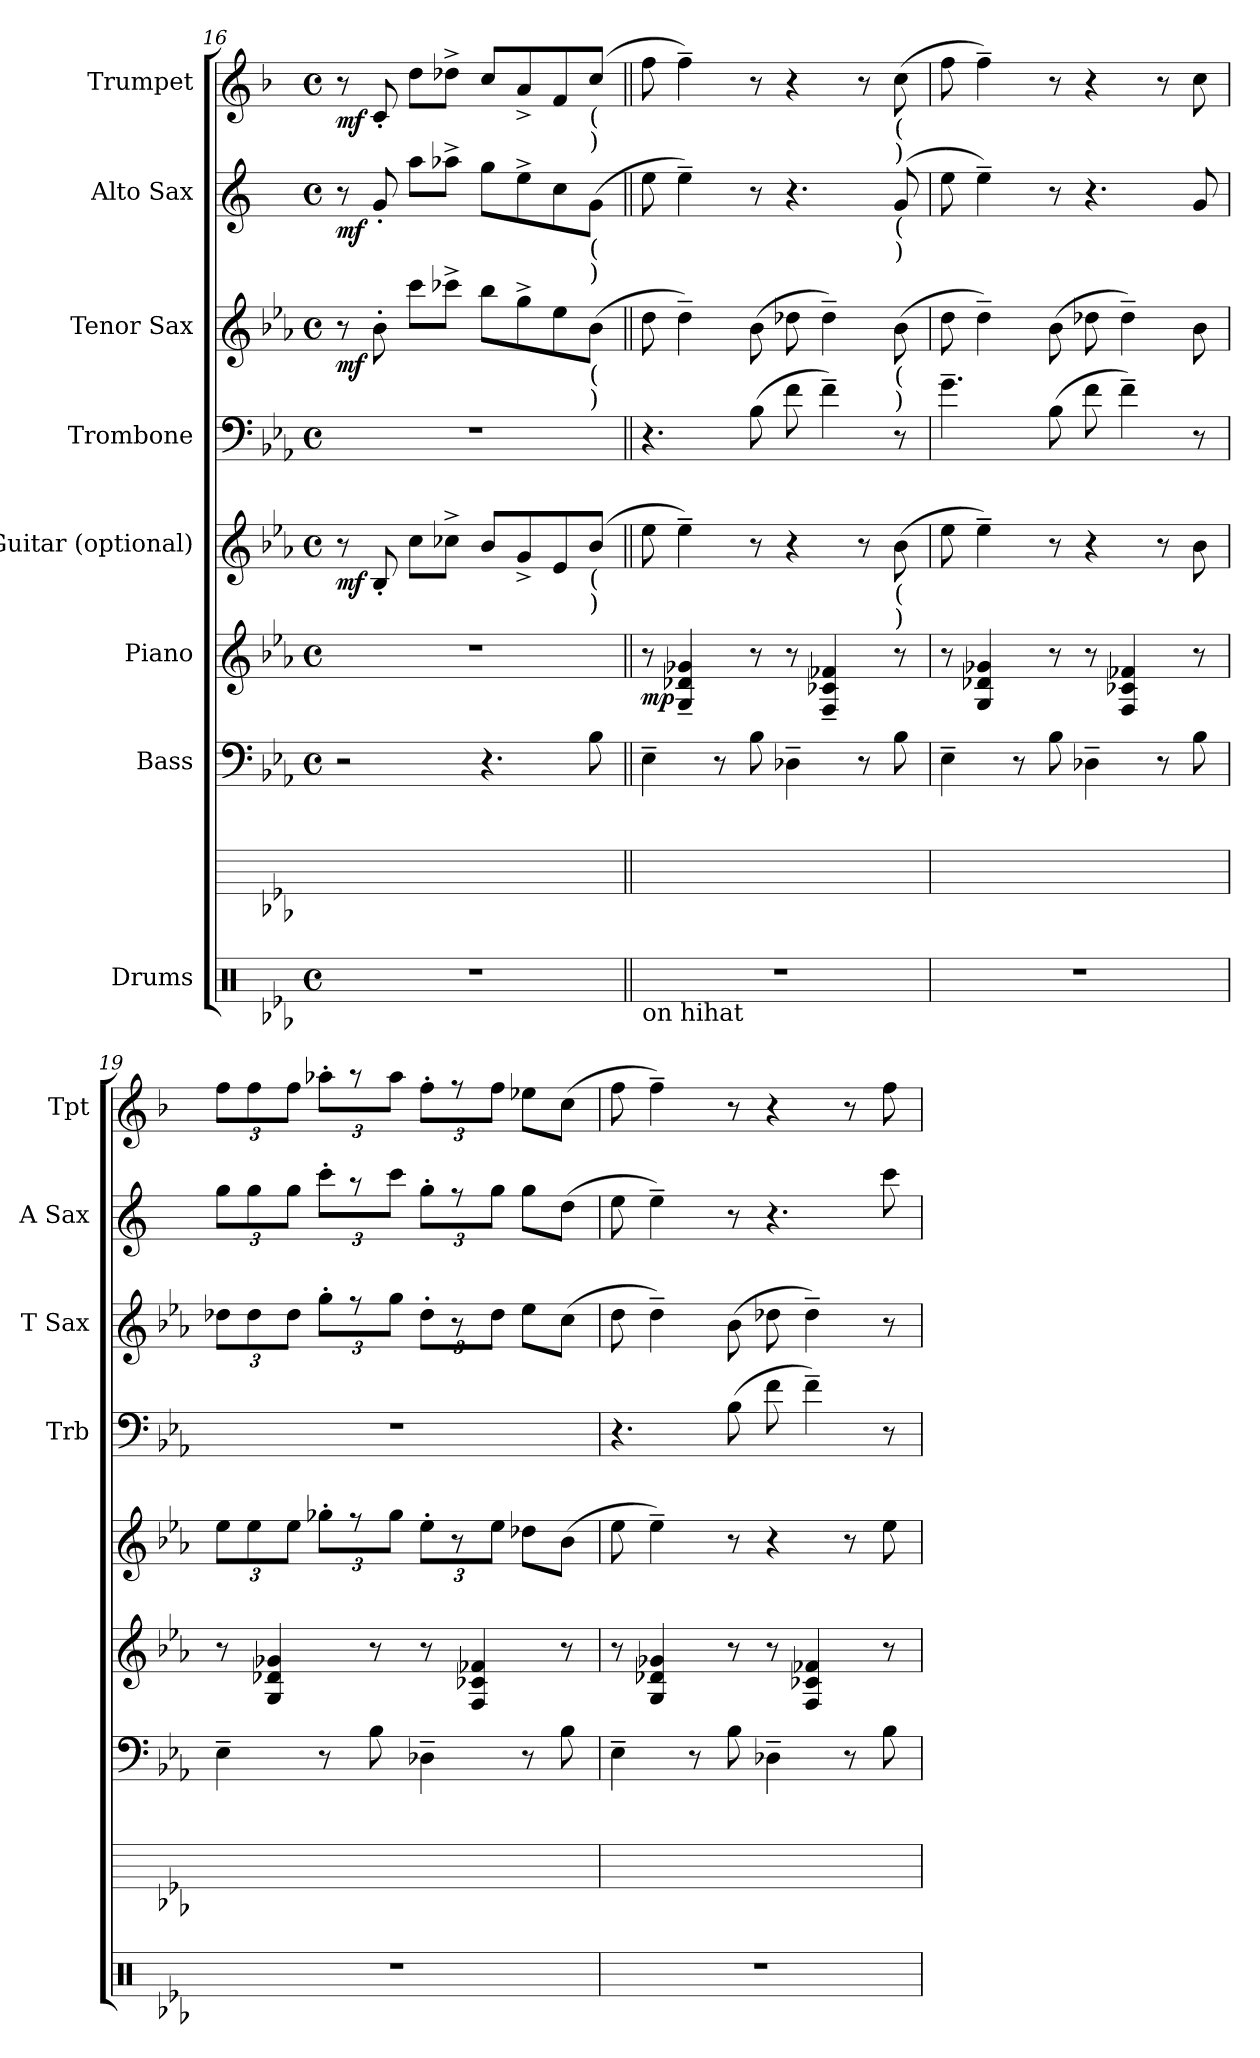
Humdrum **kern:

**kern	**kern	**kern	**kern	**dynam	**kern	**dynam	**kern	**kern	**dynam	**kern	**dynam	**kern	**dynam
*part9	*part8	*part7	*part6	*part6	*part5	*part5	*part4	*part3	*part3	*part2	*part2	*part1	*part1
*staff9	*staff8	*staff7	*staff6	*staff6	*staff5	*staff5	*staff4	*staff3	*staff3	*staff2	*staff2	*staff1	*staff1
*I"Drums	*	*I"Bass	*I"Piano	*	*I"Guitar (optional)	*	*I"Trombone	*I"Tenor Sax	*	*I"Alto Sax	*	*I"Trumpet	*
*	*	*	*	*	*	*	*I'Trb	*I'T Sax	*	*I'A Sax	*	*I'Tpt	*
*clefX	*	*clefF4	*clefG2	*	*clefG2	*	*clefF4	*clefG2	*	*clefG2	*	*clefG2	*
*	*	*ITrd7c12	*	*	*ITrd7c12	*	*	*ITrd8c14	*	*ITrd5c9	*	*ITrd1c2	*
*k[b-e-a-]	*k[b-e-a-]	*k[b-e-a-]	*k[b-e-a-]	*	*k[b-e-a-]	*	*k[b-e-a-]	*k[b-e-a-]	*	*k[b-e-a-]	*	*k[b-e-a-]	*
*E-:	*E-:	*E-:	*E-:	*	*E-:	*	*E-:	*E-:	*	*E-:	*	*E-:	*
*M4/4	*	*M4/4	*M4/4	*	*M4/4	*	*M4/4	*M4/4	*	*M4/4	*	*M4/4	*
*met(c)	*	*met(c)	*met(c)	*	*met(c)	*	*met(c)	*met(c)	*	*met(c)	*	*met(c)	*
=16	=16	=16	=16	=16	=16	=16	=16	=16	=16	=16	=16	=16	=16
!	!	!	!	!	!	!LO:DY:b	!	!	!LO:DY:b	!	!LO:DY:b	!	!LO:DY:b
1r	1ryy	2r	1r	.	8r	mf	1r	8r	mf	8r	mf	8r	mf
.	.	.	.	.	8BB-'</	.	.	8B-'>\	.	8B-'>/	.	8B-'</	.
.	.	.	.	.	8c\L	.	.	8cc\L	.	8cc\L	.	8cc\L	.
.	.	.	.	.	8c-X^>\J	.	.	8cc-X^>\J	.	8cc-X^>\J	.	8cc-X^>\J	.
.	.	4.r	.	.	8B-/L	.	.	8b-\L	.	8b-\L	.	8b-/L	.
.	.	.	.	.	8G^>/	.	.	8g^>\	.	8g^>\	.	8g^>/	.
.	.	.	.	.	8E-/	.	.	8e-\	.	8e-\	.	8e-/	.
!	!	!	!	!	!	!	!	!	!	!	!	!LO:TX:b:t=(	!
!	!	!	!	!	!	!	!	!	!	!	!	!LO:TX:b:t=)	!
!	!	!	!	!	!	!	!	!	!	!LO:TX:b:t=(	!	!	!
!	!	!	!	!	!	!	!	!	!	!LO:TX:b:t=)	!	!	!
!	!	!	!	!	!	!	!	!LO:TX:b:t=(	!	!	!	!	!
!	!	!	!	!	!	!	!	!LO:TX:b:t=)	!	!	!	!	!
!	!	!	!	!	!LO:TX:b:t=(	!	!	!	!	!	!	!	!
!	!	!	!	!	!LO:TX:b:t=)	!	!	!	!	!	!	!	!
.	.	8BB-\	.	.	(8B-/J	.	.	(>8B-\J	.	(>8B-\J	.	(8b-/J	.
!!LO:PB:g=z
=17||	=17||	=17||	=17||	=17||	=17||	=17||	=17||	=17||	=17||	=17||	=17||	=17||	=17||
!LO:TX:b:t=on hihat	!	!	!	!	!	!	!	!	!	!	!	!	!
!	!	!	!	!LO:DY:b	!	!	!	!	!	!	!	!	!
1r	1ryy	4EE-~>\	8r	mp	8e-\	.	4.r	8d\	.	8g\	.	8ee-\	.
.	.	.	4G/~< 4d-X/~< 4g-X/~<	.	4e-~>\)	.	.	4d~>\)	.	4g~>\)	.	4ee-~>\)	.
.	.	8r	.	.	.	.	.	.	.	.	.	.	.
.	.	8BB-\	8r	.	8r	.	(>8B-\	(>8B-\	.	8r	.	8r	.
.	.	4DD-X~>\	8r	.	4r	.	8f\	8d-X\	.	4.r	.	4r	.
.	.	.	4F/~< 4c-X/~< 4f-X/~<	.	.	.	4f~>\)	4d-~>\)	.	.	.	.	.
.	.	8r	.	.	8r	.	.	.	.	.	.	8r	.
!	!	!	!	!	!	!	!	!	!	!	!	!LO:TX:b:t=(	!
!	!	!	!	!	!	!	!	!	!	!	!	!LO:TX:b:t=)	!
!	!	!	!	!	!	!	!	!	!	!LO:TX:b:t=(	!	!	!
!	!	!	!	!	!	!	!	!	!	!LO:TX:b:t=)	!	!	!
!	!	!	!	!	!	!	!	!LO:TX:b:t=(	!	!	!	!	!
!	!	!	!	!	!	!	!	!LO:TX:b:t=)	!	!	!	!	!
!	!	!	!	!	!LO:TX:b:t=(	!	!	!	!	!	!	!	!
!	!	!	!	!	!LO:TX:b:t=)	!	!	!	!	!	!	!	!
.	.	8BB-\	8r	.	(>8B-\	.	8r	(>8B-\	.	(8B-/	.	(>8b-\	.
=18	=18	=18	=18	=18	=18	=18	=18	=18	=18	=18	=18	=18	=18
1r	1ryy	4EE-~>\	8r	.	8e-\	.	4.g~>\	8d\	.	8g\	.	8ee-\	.
.	.	.	4G/ 4d-/ 4g-/	.	4e-~>\)	.	.	4d~>\)	.	4g~>\)	.	4ee-~>\)	.
.	.	8r	.	.	.	.	.	.	.	.	.	.	.
.	.	8BB-\	8r	.	8r	.	(>8B-\	(>8B-\	.	8r	.	8r	.
.	.	4DD-X~>\	8r	.	4r	.	8f\	8d-X\	.	4.r	.	4r	.
.	.	.	4F/ 4c-/ 4f-/	.	.	.	4f~>\)	4d-~>\)	.	.	.	.	.
.	.	8r	.	.	8r	.	.	.	.	.	.	8r	.
.	.	8BB-\	8r	.	8B-\	.	8r	8B-\	.	8B-/	.	8b-\	.
=19	=19	=19	=19	=19	=19	=19	=19	=19	=19	=19	=19	=19	=19
1r	1ryy	4EE-~>\	8r	.	12e-\L	.	1r	12d-X\L	.	12b-\L	.	12ee-\L	.
.	.	.	.	.	12e-\	.	.	12d-\	.	12b-\	.	12ee-\	.
.	.	.	4G/ 4d-/ 4g-/	.	.	.	.	.	.	.	.	.	.
.	.	.	.	.	12e-\J	.	.	12d-\J	.	12b-\J	.	12ee-\J	.
.	.	8r	.	.	12g-X'>\L	.	.	12g'>\L	.	12ee-'>\L	.	12gg-X'>\L	.
.	.	.	.	.	12r	.	.	12r	.	12r	.	12r	.
.	.	8BB-\	8r	.	.	.	.	.	.	.	.	.	.
.	.	.	.	.	12g-\J	.	.	12g\J	.	12ee-\J	.	12gg-\J	.
.	.	4DD-X~>\	8r	.	12e-'>\L	.	.	12d-'>\L	.	12b-'>\L	.	12ee-'>\L	.
.	.	.	.	.	12r	.	.	12r	.	12r	.	12r	.
.	.	.	4F/ 4c-/ 4f-/	.	.	.	.	.	.	.	.	.	.
.	.	.	.	.	12e-\J	.	.	12d-\J	.	12b-\J	.	12ee-\J	.
.	.	8r	.	.	8d-X\L	.	.	8e-\L	.	8b-\L	.	8dd-X\L	.
.	.	8BB-\	8r	.	(>8B-\J	.	.	(>8c\J	.	(>8f\J	.	(>8b-\J	.
=20	=20	=20	=20	=20	=20	=20	=20	=20	=20	=20	=20	=20	=20
1r	1ryy	4EE-~>\	8r	.	8e-\	.	4.r	8d\	.	8g\	.	8ee-\	.
.	.	.	4G/ 4d-/ 4g-/	.	4e-~>\)	.	.	4d~>\)	.	4g~>\)	.	4ee-~>\)	.
.	.	8r	.	.	.	.	.	.	.	.	.	.	.
.	.	8BB-\	8r	.	8r	.	(>8B-\	(>8B-\	.	8r	.	8r	.
.	.	4DD-X~>\	8r	.	4r	.	8f\	8d-X\	.	4.r	.	4r	.
.	.	.	4F/ 4c-/ 4f-/	.	.	.	4f~>\)	4d-~>\)	.	.	.	.	.
.	.	8r	.	.	8r	.	.	.	.	.	.	8r	.
.	.	8BB-\	8r	.	8e-\	.	8r	8r	.	8ee-\	.	8ee-\	.
=	=	=	=	=	=	=	=	=	=	=	=	=	=
*-	*-	*-	*-	*-	*-	*-	*-	*-	*-	*-	*-	*-	*-
